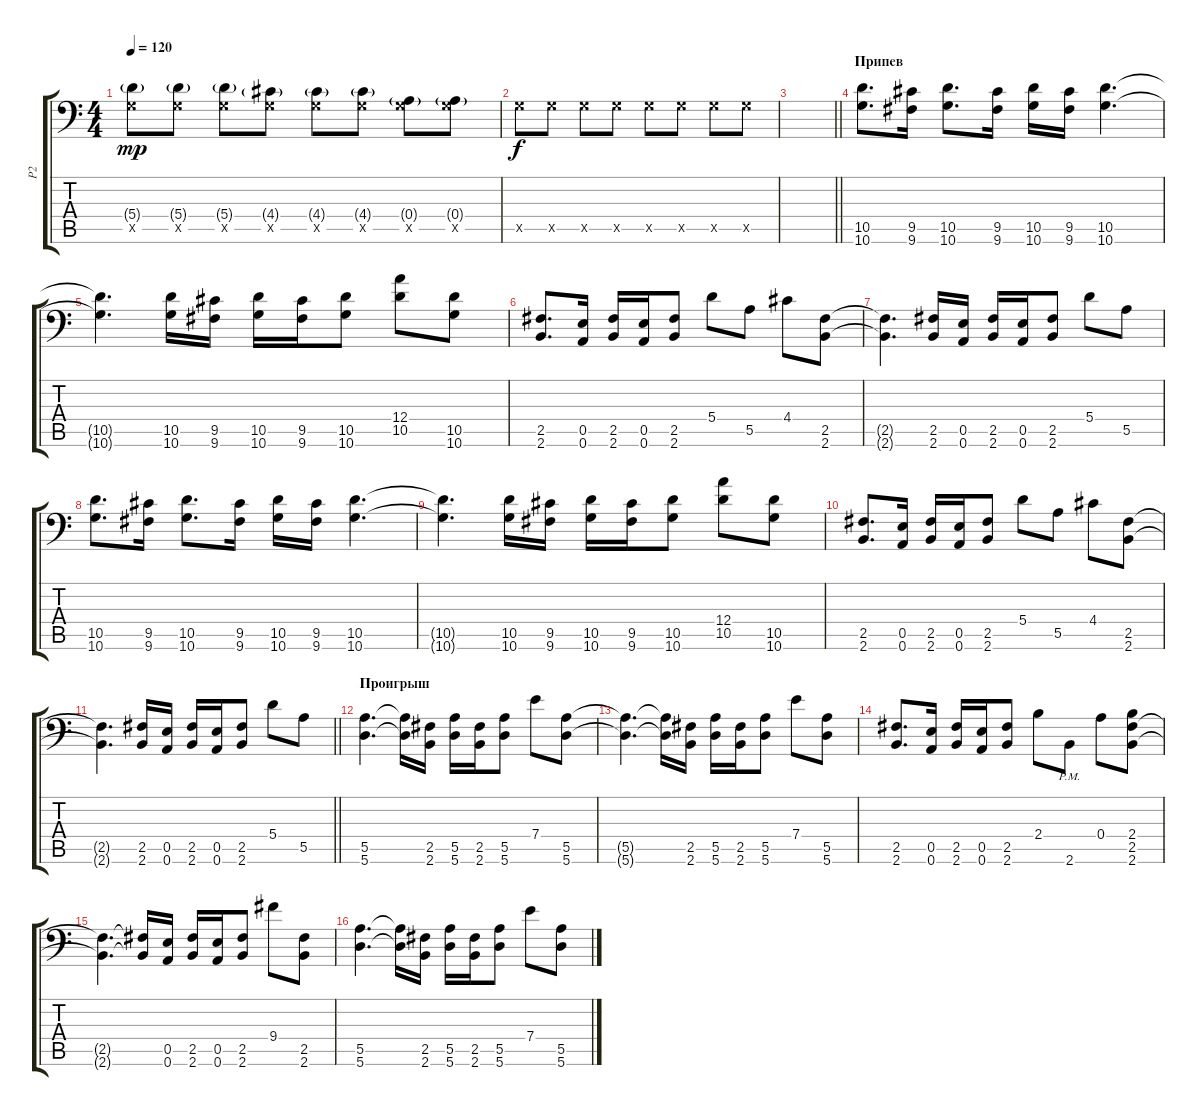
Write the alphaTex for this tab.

\track ("Р2" "Р2") {instrument distortionguitar}
\staff {score tabs}
\tuning (B3 Gb3 D3 A2 E2 A1) {hide}
\ts (4 4)
\tempo 120
\clef f4
\ks c
(5.4{g} 3.5{x}).8{dy mp} (5.4{g} 3.5{x}).8 (5.4{g} 3.5{x}).8 (4.4{g} 3.5{x}).8 (4.4{g} 3.5{x}).8 (4.4{g} 3.5{x}).8 (0.4{g} 3.5{x}).8 (0.4{g} 3.5{x}).8 |
3.5{x}.8{dy f} 3.5{x}.8 3.5{x}.8 3.5{x}.8 3.5{x}.8 3.5{x}.8 3.5{x}.8 3.5{x}.8 |
\barLineRight lightlight
|
\section ("" "Припев")
(10.5 10.6).8{d volume 16} (9.5 9.6).16 (10.5 10.6).8{d} (9.5 9.6).16 (10.5 10.6).16 (9.5 9.6).16 (10.5 10.6).4{d} |
(10.5{t} 10.6{t}).4{d} (10.5 10.6).16 (9.5 9.6).16 (10.5 10.6).16 (9.5 9.6).16 (10.5 10.6).8 (12.4 10.5).8 (10.5 10.6).8 |
(2.5 2.6).8{d} (0.5 0.6).16 (2.5 2.6).16 (0.5 0.6).16 (2.5 2.6).8 5.4.8 5.5.8 4.4.8 (2.5 2.6).8 |
(2.5{t} 2.6{t}).4{d} (2.5 2.6).16 (0.5 0.6).16 (2.5 2.6).16 (0.5 0.6).16 (2.5 2.6).8 5.4.8 5.5.8 |
(10.5 10.6).8{d} (9.5 9.6).16 (10.5 10.6).8{d} (9.5 9.6).16 (10.5 10.6).16 (9.5 9.6).16 (10.5 10.6).4{d} |
(10.5{t} 10.6{t}).4{d} (10.5 10.6).16 (9.5 9.6).16 (10.5 10.6).16 (9.5 9.6).16 (10.5 10.6).8 (12.4 10.5).8 (10.5 10.6).8 |
(2.5 2.6).8{d} (0.5 0.6).16 (2.5 2.6).16 (0.5 0.6).16 (2.5 2.6).8 5.4.8 5.5.8 4.4.8 (2.5 2.6).8 |
\barLineRight lightlight
(2.5{t} 2.6{t}).4{d} (2.5 2.6).16 (0.5 0.6).16 (2.5 2.6).16 (0.5 0.6).16 (2.5 2.6).8 5.4.8 5.5.8 |
\section ("" "Проигрыш")
(5.5 5.6).4{d} (5.5{t} 5.6{t}).16 (2.5 2.6).16 (5.5 5.6).16 (2.5 2.6).16 (5.5 5.6).8 7.4.8 (5.5 5.6).8 |
(5.5{t} 5.6{t}).4{d} (5.5{t} 5.6{t}).16 (2.5 2.6).16 (5.5 5.6).16 (2.5 2.6).16 (5.5 5.6).8 7.4.8 (5.5 5.6).8 |
(2.5 2.6).8{d} (0.5 0.6).16 (2.5 2.6).16 (0.5 0.6).16 (2.5 2.6).8 2.4.8 2.6{pm}.8 0.4.8 (2.4 2.5 2.6).8 |
(2.5{t} 2.6{t}).4{d} (2.5{t} 2.6{t}).16 (0.5 0.6).16 (2.5 2.6).16 (0.5 0.6).16 (2.5 2.6).8 9.4.8 (2.5 2.6).8 |
(5.5 5.6).4{d} (5.5{t} 5.6{t}).16 (2.5 2.6).16 (5.5 5.6).16 (2.5 2.6).16 (5.5 5.6).8 7.4.8 (5.5 5.6).8
